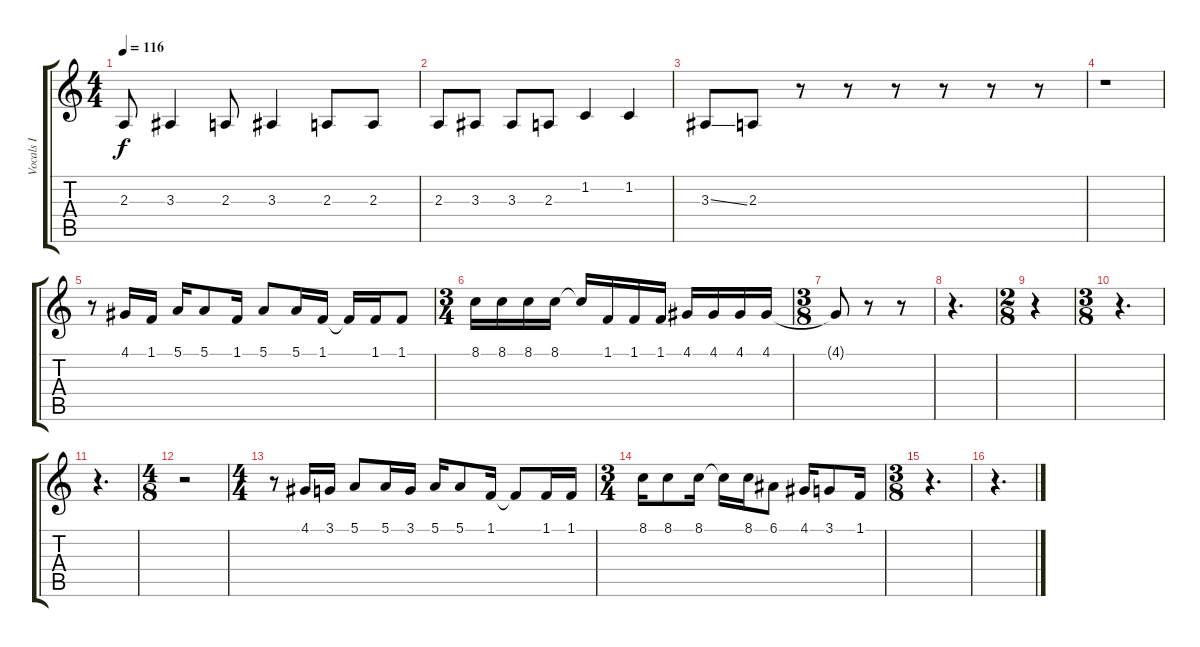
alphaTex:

\track ("Vocals I" "Vocals I") {instrument voiceoohs}
\staff {score tabs}
\tuning (E4 B3 G3 D3 A2 E2) {hide}
\ts (4 4)
\tempo 116
\clef g2
\ks c
2.3.8{dy f} 3.3.4 2.3.8 3.3.4 2.3.8 2.3.8 |
2.3.8 3.3.8 3.3.8 2.3.8 1.2.4 1.2.4 |
3.3{ss}.8 2.3.8 r.8 r.8 r.8 r.8 r.8 r.8 |
r.1 |
r.8 4.1.16 1.1.16 5.1.16 5.1.8 1.1.16 5.1.8 5.1.16 1.1.16 1.1{t}.16 1.1.16 1.1.8 |
\ts (3 4)
8.1.16 8.1.16 8.1.16 8.1.16 8.1{t}.16 1.1.16 1.1.16 1.1.16 4.1.16 4.1.16 4.1.16 4.1.16 |
\ts (3 8)
4.1{t}.8 r.8 r.8 |
r.4{d} |
\ts (2 8)
r.4 |
\ts (3 8)
r.4{d} |
r.4{d} |
\ts (4 8)
r.2 |
\ts (4 4)
r.8 4.1.16 3.1.16 5.1.8 5.1.16 3.1.16 5.1.16 5.1.8 1.1.16 1.1{t}.8 1.1.16 1.1.16 |
\ts (3 4)
8.1.16 8.1.8 8.1.16 8.1{t}.16 8.1.16 6.1.8 4.1.16 3.1.8 1.1.16 |
\ts (3 8)
r.4{d} |
r.4{d}
